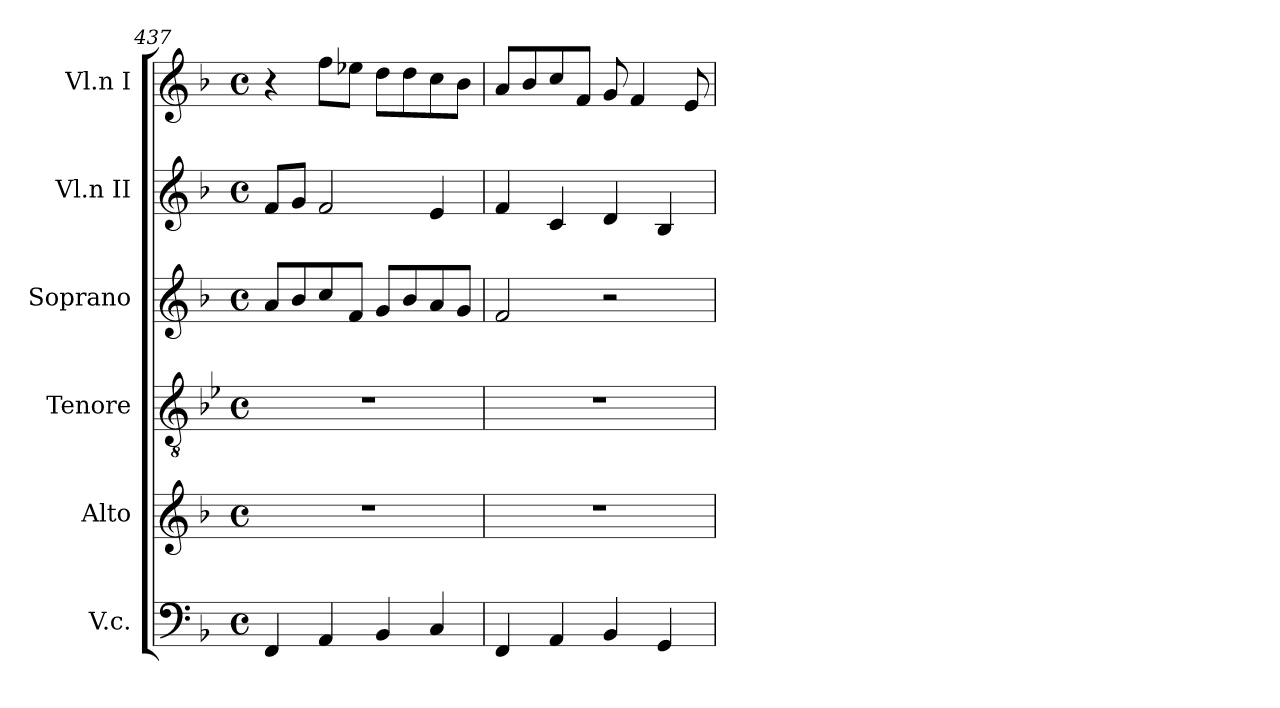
**kern	**kern	**kern	**kern	**kern	**kern
*part6	*part5	*part4	*part3	*part2	*part1
*staff6	*staff5	*staff4	*staff3	*staff2	*staff1
*I"V.c.	*I"Alto	*I"Tenore	*I"Soprano	*I"Vl.n II	*I"Vl.n I
*I'V.c.	*I'Alto	*I'Tenore	*I'Soprano	*I'Vl.n II	*I'Vl.n I
*clefF4	*clefG2	*clefGv2	*clefG2	*clefG2	*clefG2
*k[b-]	*k[b-]	*k[b-e-]	*k[b-]	*k[b-]	*k[b-]
*F:	*F:	*B-:	*F:	*F:	*F:
*M4/4	*M4/4	*M4/4	*M4/4	*M4/4	*M4/4
*met(c)	*met(c)	*met(c)	*met(c)	*met(c)	*met(c)
=437	=437	=437	=437	=437	=437
4FF/	1r	1r	8a/L	8f/L	4r
.	.	.	8b-/	8g/J	.
4AA/	.	.	8cc/	2f/	8ff\L
.	.	.	8f/J	.	8ee-X\J
4BB-/	.	.	8g/L	.	8dd\L
.	.	.	8b-/	.	8dd\
4C/	.	.	8a/	4e/	8cc\
.	.	.	8g/J	.	8b-\J
=438	=438	=438	=438	=438	=438
4FF/	1r	1r	2f/	4f/	8a/L
.	.	.	.	.	8b-/
4AA/	.	.	.	4c/	8cc/
.	.	.	.	.	8f/J
4BB-/	.	.	2r	4d/	8g/
.	.	.	.	.	4f/
4GG/	.	.	.	4B-/	.
.	.	.	.	.	8e/
=	=	=	=	=	=
*-	*-	*-	*-	*-	*-
